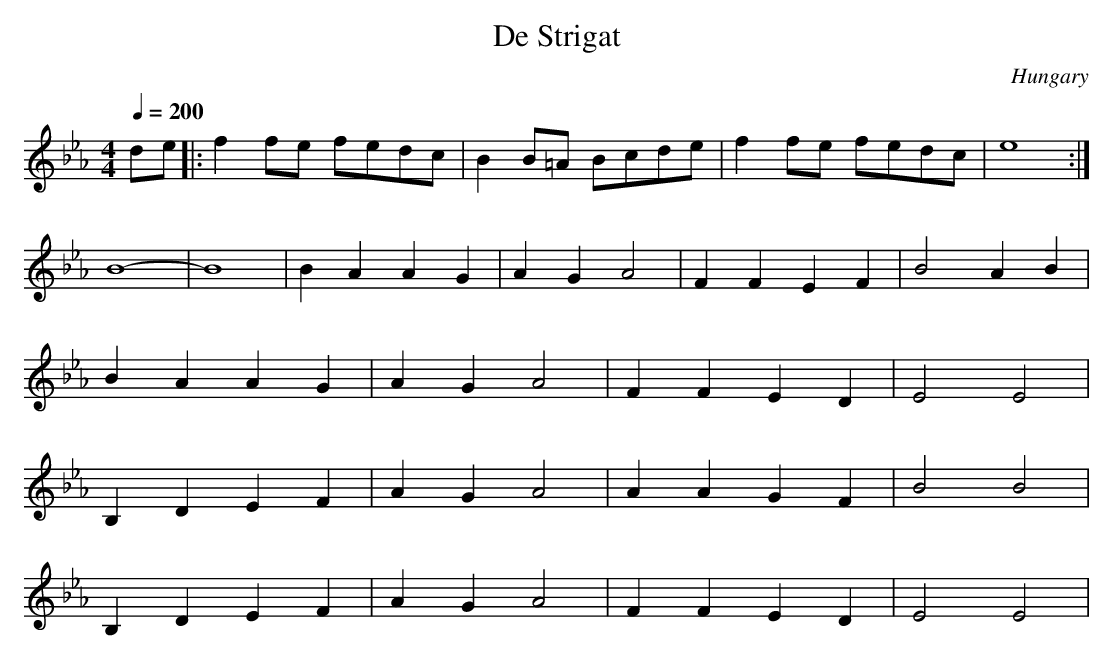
X:1
T: De Strigat
O: Hungary
M: 4/4
L: 1/8
Q:1/4=200
K: Eb
de       |:!drum! f2fe fedc|B2B=A Bcde|f2fe fedc|e8      :|
B8-      |B8               |B2A2A2G2  |A2G2A4   |F2F2E2F2| B4 A2B2|
B2A2A2G2 |A2G2A4           |F2F2E2D2  | E4 E4   |
B,2D2E2F2|A2G2A4           |A2A2G2F2  |B4 B4    |
B,2D2E2F2|A2G2A4           |F2F2E2D2  |E4 E4    |
